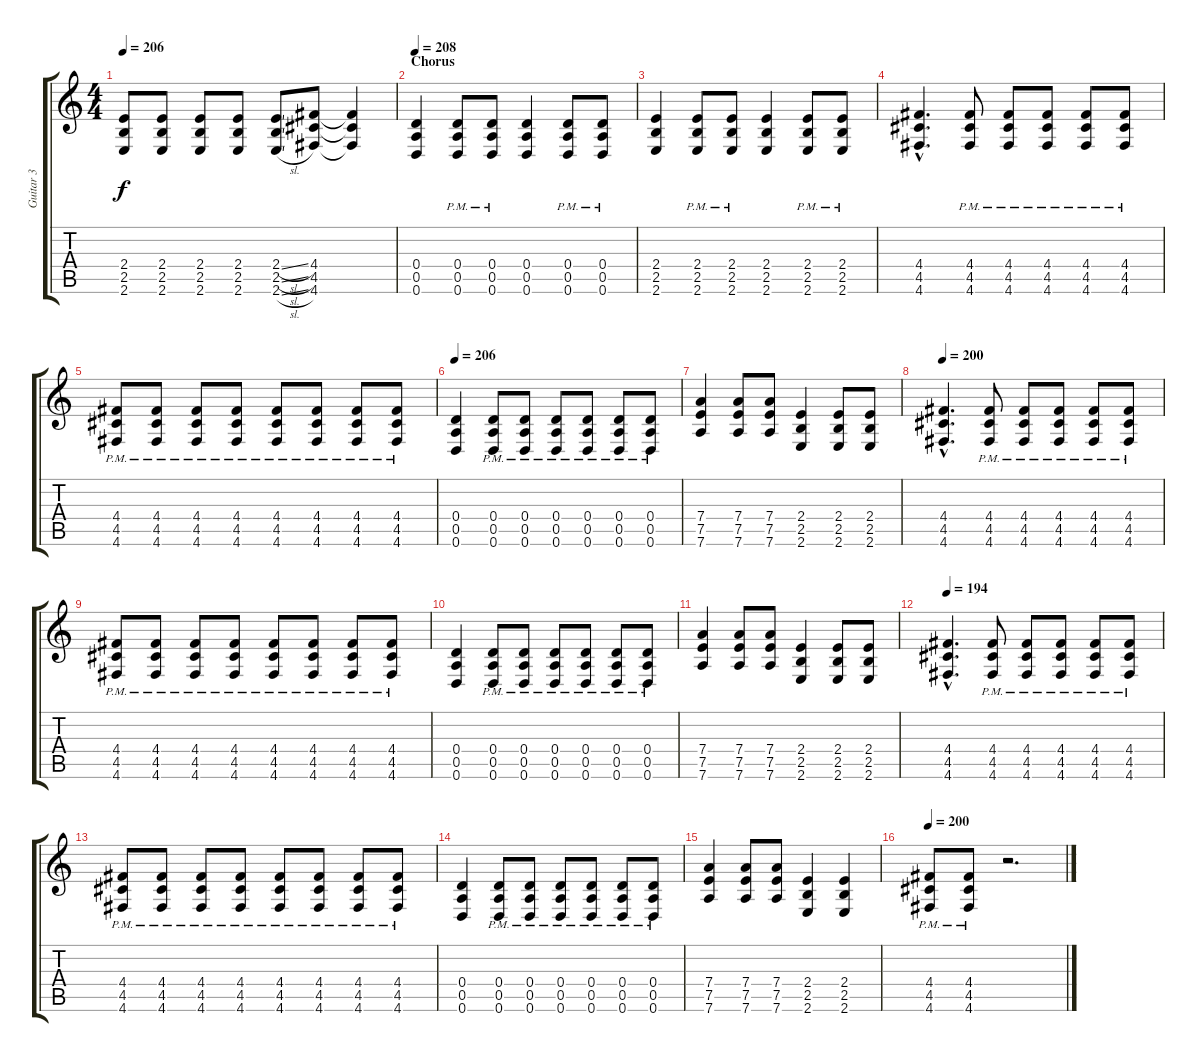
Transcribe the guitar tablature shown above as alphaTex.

\track ("Guitar 3" "Guitar 3") {instrument overdrivenguitar}
\staff {score tabs}
\tuning (E4 B3 G3 D3 A2 D2) {hide}
\ts (4 4)
\tempo 206
\clef g2
\ks c
(2.4 2.5 2.6).8{dy f} (2.4 2.5 2.6).8 (2.4 2.5 2.6).8 (2.4 2.5 2.6).8 (2.4{sl} 2.5{sl} 2.6{sl}).8 (4.4 4.5 4.6).8 (4.4{t} 4.5{t} 4.6{t}).4 |
\section ("" "Chorus")
\tempo 208
(0.4 0.5 0.6).4 (0.4{pm} 0.5{pm} 0.6{pm}).8 (0.4{pm} 0.5{pm} 0.6{pm}).8 (0.4 0.5 0.6).4 (0.4{pm} 0.5{pm} 0.6{pm}).8 (0.4{pm} 0.5{pm} 0.6{pm}).8 |
(2.4 2.5 2.6).4 (2.4{pm} 2.5{pm} 2.6{pm}).8 (2.4{pm} 2.5{pm} 2.6{pm}).8 (2.4 2.5 2.6).4 (2.4{pm} 2.5{pm} 2.6{pm}).8 (2.4{pm} 2.5{pm} 2.6{pm}).8 |
(4.4{hac} 4.5{hac} 4.6{hac}).4{d} (4.4{pm} 4.5{pm} 4.6{pm}).8 (4.4{pm} 4.5{pm} 4.6{pm}).8 (4.4{pm} 4.5{pm} 4.6{pm}).8 (4.4{pm} 4.5{pm} 4.6{pm}).8 (4.4{pm} 4.5{pm} 4.6{pm}).8 |
(4.4{pm} 4.5{pm} 4.6{pm}).8 (4.4{pm} 4.5{pm} 4.6{pm}).8 (4.4{pm} 4.5{pm} 4.6{pm}).8 (4.4{pm} 4.5{pm} 4.6{pm}).8 (4.4{pm} 4.5{pm} 4.6{pm}).8 (4.4{pm} 4.5{pm} 4.6{pm}).8 (4.4{pm} 4.5{pm} 4.6{pm}).8 (4.4{pm} 4.5{pm} 4.6{pm}).8 |
\tempo 206
(0.4 0.5 0.6).4 (0.4{pm} 0.5{pm} 0.6{pm}).8 (0.4{pm} 0.5{pm} 0.6{pm}).8 (0.4{pm} 0.5{pm} 0.6{pm}).8 (0.4{pm} 0.5{pm} 0.6{pm}).8 (0.4{pm} 0.5{pm} 0.6{pm}).8 (0.4{pm} 0.5{pm} 0.6{pm}).8 |
(7.4 7.5 7.6).4 (7.4 7.5 7.6).8 (7.4 7.5 7.6).8 (2.4 2.5 2.6).4 (2.4 2.5 2.6).8 (2.4 2.5 2.6).8 |
\tempo 200
(4.4{hac} 4.5{hac} 4.6{hac}).4{d} (4.4{pm} 4.5{pm} 4.6{pm}).8 (4.4{pm} 4.5{pm} 4.6{pm}).8 (4.4{pm} 4.5{pm} 4.6{pm}).8 (4.4{pm} 4.5{pm} 4.6{pm}).8 (4.4{pm} 4.5{pm} 4.6{pm}).8 |
(4.4{pm} 4.5{pm} 4.6{pm}).8 (4.4{pm} 4.5{pm} 4.6{pm}).8 (4.4{pm} 4.5{pm} 4.6{pm}).8 (4.4{pm} 4.5{pm} 4.6{pm}).8 (4.4{pm} 4.5{pm} 4.6{pm}).8 (4.4{pm} 4.5{pm} 4.6{pm}).8 (4.4{pm} 4.5{pm} 4.6{pm}).8 (4.4{pm} 4.5{pm} 4.6{pm}).8 |
(0.4 0.5 0.6).4 (0.4{pm} 0.5{pm} 0.6{pm}).8 (0.4{pm} 0.5{pm} 0.6{pm}).8 (0.4{pm} 0.5{pm} 0.6{pm}).8 (0.4{pm} 0.5{pm} 0.6{pm}).8 (0.4{pm} 0.5{pm} 0.6{pm}).8 (0.4{pm} 0.5{pm} 0.6{pm}).8 |
(7.4 7.5 7.6).4 (7.4 7.5 7.6).8 (7.4 7.5 7.6).8 (2.4 2.5 2.6).4 (2.4 2.5 2.6).8 (2.4 2.5 2.6).8 |
\tempo 194
(4.4{hac} 4.5{hac} 4.6{hac}).4{d} (4.4{pm} 4.5{pm} 4.6{pm}).8 (4.4{pm} 4.5{pm} 4.6{pm}).8 (4.4{pm} 4.5{pm} 4.6{pm}).8 (4.4{pm} 4.5{pm} 4.6{pm}).8 (4.4{pm} 4.5{pm} 4.6{pm}).8 |
(4.4{pm} 4.5{pm} 4.6{pm}).8 (4.4{pm} 4.5{pm} 4.6{pm}).8 (4.4{pm} 4.5{pm} 4.6{pm}).8 (4.4{pm} 4.5{pm} 4.6{pm}).8 (4.4{pm} 4.5{pm} 4.6{pm}).8 (4.4{pm} 4.5{pm} 4.6{pm}).8 (4.4{pm} 4.5{pm} 4.6{pm}).8 (4.4{pm} 4.5{pm} 4.6{pm}).8 |
(0.4 0.5 0.6).4 (0.4{pm} 0.5{pm} 0.6{pm}).8 (0.4{pm} 0.5{pm} 0.6{pm}).8 (0.4{pm} 0.5{pm} 0.6{pm}).8 (0.4{pm} 0.5{pm} 0.6{pm}).8 (0.4{pm} 0.5{pm} 0.6{pm}).8 (0.4{pm} 0.5{pm} 0.6{pm}).8 |
(7.4 7.5 7.6).4 (7.4 7.5 7.6).8 (7.4 7.5 7.6).8 (2.4 2.5 2.6).4 (2.4 2.5 2.6).4 |
\tempo 200
(4.4{pm} 4.5{pm} 4.6{pm}).8 (4.4{pm} 4.5{pm} 4.6{pm}).8 r.2{d}
